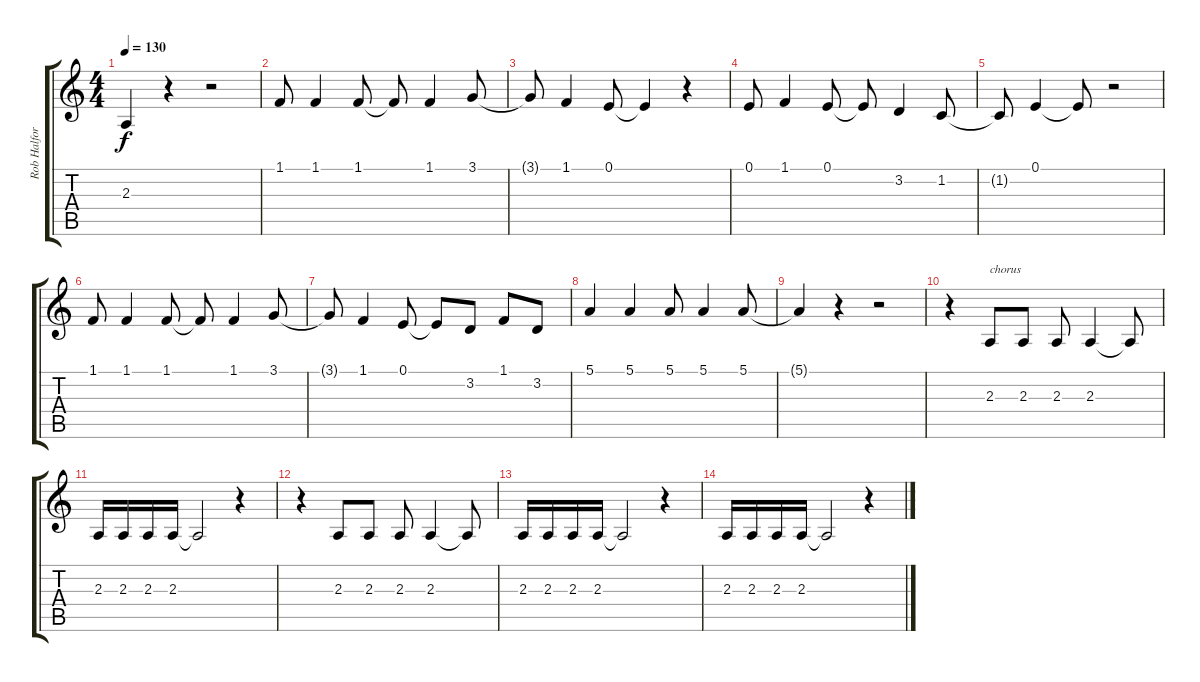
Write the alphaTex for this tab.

\track ("Rob Halford(vocals)" "Rob Halfor") {instrument bassoon}
\staff {score tabs}
\tuning (E4 B3 G3 D3 A2 E2) {hide}
\ts (4 4)
\tempo 130
\clef g2
\ks c
2.3{t}.4{dy f} r.4 r.2 |
1.1.8 1.1.4 1.1.8 1.1{t}.8 1.1.4 3.1.8 |
3.1{t}.8 1.1.4 0.1.8 0.1{t}.4 r.4 |
0.1.8 1.1.4 0.1.8 0.1{t}.8 3.2.4 1.2.8 |
1.2{t}.8 0.1.4 0.1{t}.8 r.2 |
1.1.8 1.1.4 1.1.8 1.1{t}.8 1.1.4 3.1.8 |
3.1{t}.8 1.1.4 0.1.8 0.1{t}.8 3.2.8 1.1.8 3.2.8 |
5.1.4 5.1.4 5.1.8 5.1.4 5.1.8 |
5.1{t}.4 r.4 r.2 |
r.4 2.3.8{txt "chorus"} 2.3.8 2.3.8 2.3.4 2.3{t}.8 |
2.3.16 2.3.16 2.3.16 2.3.16 2.3{t}.2 r.4 |
r.4 2.3.8 2.3.8 2.3.8 2.3.4 2.3{t}.8 |
2.3.16 2.3.16 2.3.16 2.3.16 2.3{t}.2 r.4 |
2.3.16 2.3.16 2.3.16 2.3.16 2.3{t}.2 r.4
